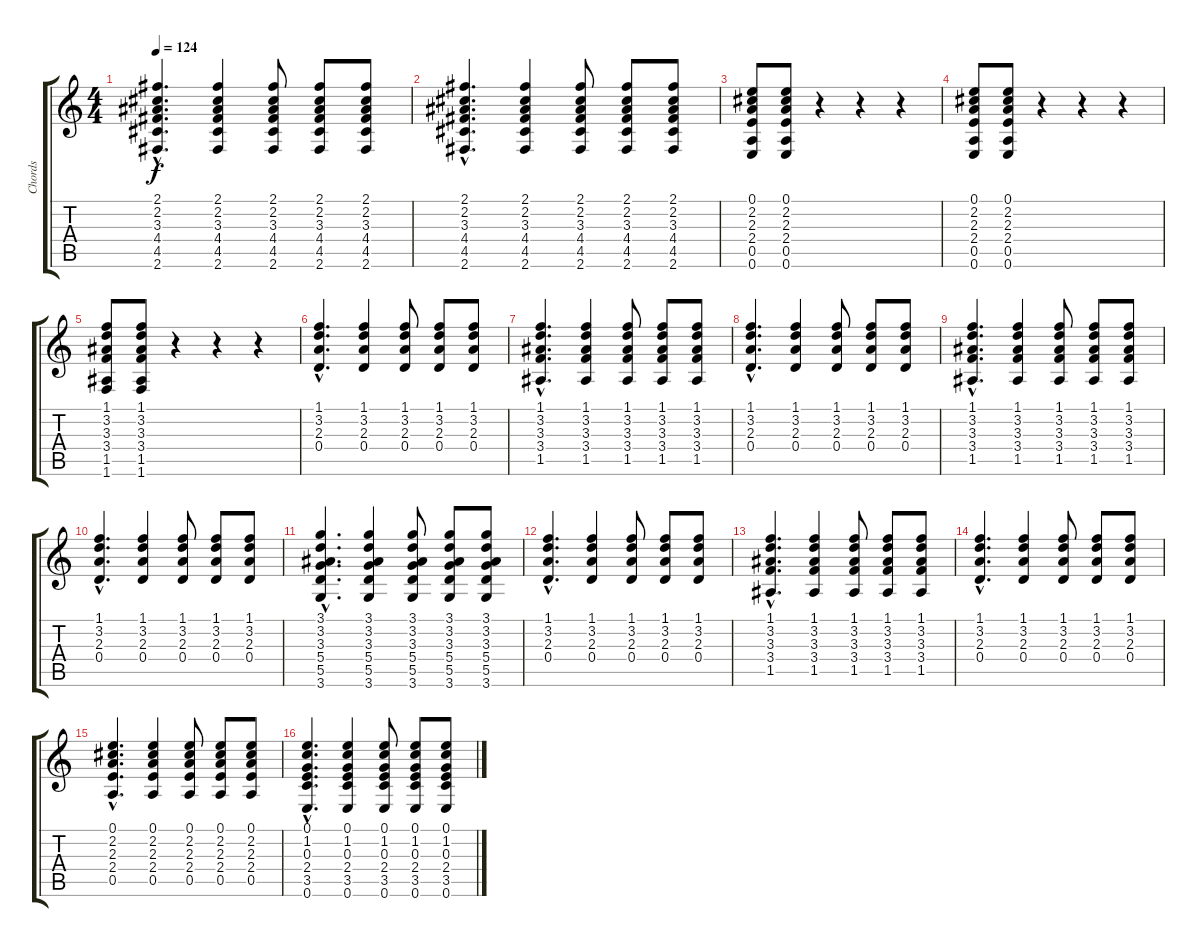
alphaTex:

\track ("Chords" "Chords") {instrument acousticguitarnylon}
\staff {score tabs}
\tuning (E4 B3 G3 D3 A2 E2) {hide}
\ts (4 4)
\tempo 124
\clef g2
\ks c
(2.1{hac} 2.2{hac} 3.3{hac} 4.4{hac} 4.5{hac} 2.6{hac}).4{d dy f} (2.1 2.2 3.3 4.4 4.5 2.6).4 (2.1 2.2 3.3 4.4 4.5 2.6).8 (2.1 2.2 3.3 4.4 4.5 2.6).8 (2.1 2.2 3.3 4.4 4.5 2.6).8 |
(2.1{hac} 2.2{hac} 3.3{hac} 4.4{hac} 4.5{hac} 2.6{hac}).4{d} (2.1 2.2 3.3 4.4 4.5 2.6).4 (2.1 2.2 3.3 4.4 4.5 2.6).8 (2.1 2.2 3.3 4.4 4.5 2.6).8 (2.1 2.2 3.3 4.4 4.5 2.6).8 |
(0.1 2.2 2.3 2.4 0.5 0.6).8 (0.1 2.2 2.3 2.4 0.5 0.6).8 r.4 r.4 r.4 |
(0.1 2.2 2.3 2.4 0.5 0.6).8 (0.1 2.2 2.3 2.4 0.5 0.6).8 r.4 r.4 r.4 |
(1.1 3.2 3.3 3.4 1.5 1.6).8 (1.1 3.2 3.3 3.4 1.5 1.6).8 r.4 r.4 r.4 |
(1.1{hac} 3.2{hac} 2.3{hac} 0.4{hac}).4{d} (1.1 3.2 2.3 0.4).4 (1.1 3.2 2.3 0.4).8 (1.1 3.2 2.3 0.4).8 (1.1 3.2 2.3 0.4).8 |
(1.1{hac} 3.2{hac} 3.3{hac} 3.4{hac} 1.5{hac}).4{d} (1.1 3.2 3.3 3.4 1.5).4 (1.1 3.2 3.3 3.4 1.5).8 (1.1 3.2 3.3 3.4 1.5).8 (1.1 3.2 3.3 3.4 1.5).8 |
(1.1{hac} 3.2{hac} 2.3{hac} 0.4{hac}).4{d} (1.1 3.2 2.3 0.4).4 (1.1 3.2 2.3 0.4).8 (1.1 3.2 2.3 0.4).8 (1.1 3.2 2.3 0.4).8 |
(1.1{hac} 3.2{hac} 3.3{hac} 3.4{hac} 1.5{hac}).4{d} (1.1 3.2 3.3 3.4 1.5).4 (1.1 3.2 3.3 3.4 1.5).8 (1.1 3.2 3.3 3.4 1.5).8 (1.1 3.2 3.3 3.4 1.5).8 |
(1.1{hac} 3.2{hac} 2.3{hac} 0.4{hac}).4{d} (1.1 3.2 2.3 0.4).4 (1.1 3.2 2.3 0.4).8 (1.1 3.2 2.3 0.4).8 (1.1 3.2 2.3 0.4).8 |
(3.1{hac} 3.2{hac} 3.3{hac} 5.4{hac} 5.5{hac} 3.6{hac}).4{d} (3.1 3.2 3.3 5.4 5.5 3.6).4 (3.1 3.2 3.3 5.4 5.5 3.6).8 (3.1 3.2 3.3 5.4 5.5 3.6).8 (3.1 3.2 3.3 5.4 5.5 3.6).8 |
(1.1{hac} 3.2{hac} 2.3{hac} 0.4{hac}).4{d} (1.1 3.2 2.3 0.4).4 (1.1 3.2 2.3 0.4).8 (1.1 3.2 2.3 0.4).8 (1.1 3.2 2.3 0.4).8 |
(1.1{hac} 3.2{hac} 3.3{hac} 3.4{hac} 1.5{hac}).4{d} (1.1 3.2 3.3 3.4 1.5).4 (1.1 3.2 3.3 3.4 1.5).8 (1.1 3.2 3.3 3.4 1.5).8 (1.1 3.2 3.3 3.4 1.5).8 |
(1.1{hac} 3.2{hac} 2.3{hac} 0.4{hac}).4{d} (1.1 3.2 2.3 0.4).4 (1.1 3.2 2.3 0.4).8 (1.1 3.2 2.3 0.4).8 (1.1 3.2 2.3 0.4).8 |
(0.1{hac} 2.2{hac} 2.3{hac} 2.4{hac} 0.5{hac}).4{d} (0.1 2.2 2.3 2.4 0.5).4 (0.1 2.2 2.3 2.4 0.5).8 (0.1 2.2 2.3 2.4 0.5).8 (0.1 2.2 2.3 2.4 0.5).8 |
(0.1{hac} 1.2{hac} 0.3{hac} 2.4{hac} 3.5{hac} 0.6{hac}).4{d} (0.1 1.2 0.3 2.4 3.5 0.6).4 (0.1 1.2 0.3 2.4 3.5 0.6).8 (0.1 1.2 0.3 2.4 3.5 0.6).8 (0.1 1.2 0.3 2.4 3.5 0.6).8
